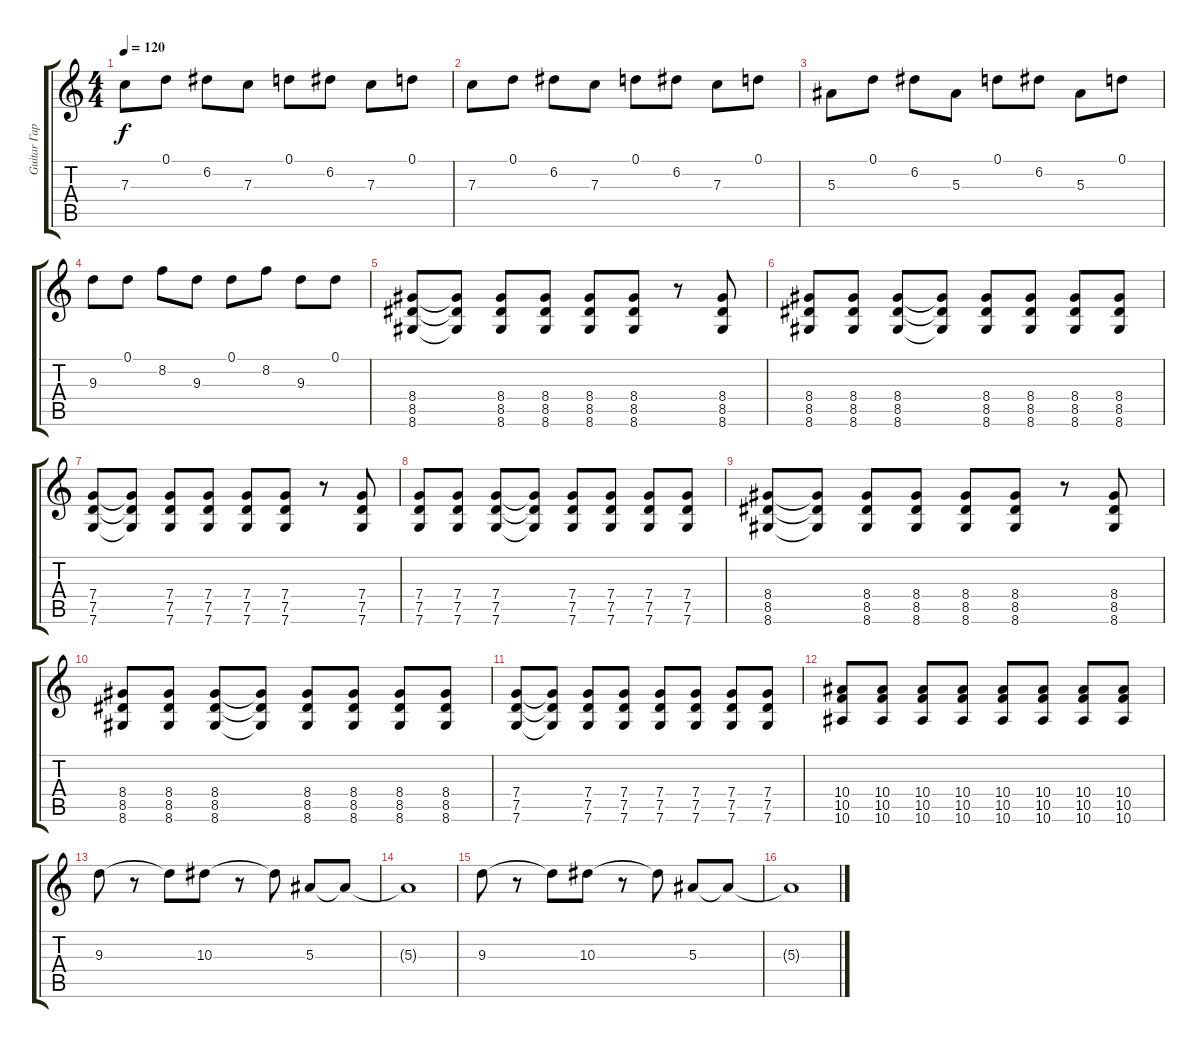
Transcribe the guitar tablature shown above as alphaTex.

\track ("Guitar Гарик" "Guitar Гар") {instrument electricguitarclean}
\staff {score tabs}
\tuning (D4 A3 F3 C3 G2 C2) {hide}
\ts (4 4)
\tempo 120
\clef g2
\ks c
7.3.8{dy f} 0.1.8 6.2.8 7.3.8 0.1.8 6.2.8 7.3.8 0.1.8 |
7.3.8 0.1.8 6.2.8 7.3.8 0.1.8 6.2.8 7.3.8 0.1.8 |
5.3.8 0.1.8 6.2.8 5.3.8 0.1.8 6.2.8 5.3.8 0.1.8 |
9.3.8 0.1.8 8.2.8 9.3.8 0.1.8 8.2.8 9.3.8 0.1.8 |
(8.4 8.5 8.6).8{volume 10 instrument distortionguitar} (8.4{t} 8.5{t} 8.6{t}).8 (8.4 8.5 8.6).8 (8.4 8.5 8.6).8 (8.4 8.5 8.6).8 (8.4 8.5 8.6).8 r.8 (8.4 8.5 8.6).8 |
(8.4 8.5 8.6).8 (8.4 8.5 8.6).8 (8.4 8.5 8.6).8 (8.4{t} 8.5{t} 8.6{t}).8 (8.4 8.5 8.6).8 (8.4 8.5 8.6).8 (8.4 8.5 8.6).8 (8.4 8.5 8.6).8 |
(7.4 7.5 7.6).8 (7.4{t} 7.5{t} 7.6{t}).8 (7.4 7.5 7.6).8 (7.4 7.5 7.6).8 (7.4 7.5 7.6).8 (7.4 7.5 7.6).8 r.8 (7.4 7.5 7.6).8 |
(7.4 7.5 7.6).8 (7.4 7.5 7.6).8 (7.4 7.5 7.6).8 (7.4{t} 7.5{t} 7.6{t}).8 (7.4 7.5 7.6).8 (7.4 7.5 7.6).8 (7.4 7.5 7.6).8 (7.4 7.5 7.6).8 |
(8.4 8.5 8.6).8 (8.4{t} 8.5{t} 8.6{t}).8 (8.4 8.5 8.6).8 (8.4 8.5 8.6).8 (8.4 8.5 8.6).8 (8.4 8.5 8.6).8 r.8 (8.4 8.5 8.6).8 |
(8.4 8.5 8.6).8 (8.4 8.5 8.6).8 (8.4 8.5 8.6).8 (8.4{t} 8.5{t} 8.6{t}).8 (8.4 8.5 8.6).8 (8.4 8.5 8.6).8 (8.4 8.5 8.6).8 (8.4 8.5 8.6).8 |
(7.4 7.5 7.6).8 (7.4{t} 7.5{t} 7.6{t}).8 (7.4 7.5 7.6).8 (7.4 7.5 7.6).8 (7.4 7.5 7.6).8 (7.4 7.5 7.6).8 (7.4 7.5 7.6).8 (7.4 7.5 7.6).8 |
(10.4 10.5 10.6).8 (10.4 10.5 10.6).8 (10.4 10.5 10.6).8 (10.4 10.5 10.6).8 (10.4 10.5 10.6).8 (10.4 10.5 10.6).8 (10.4 10.5 10.6).8 (10.4 10.5 10.6).8 |
9.3.8{instrument electricguitarclean} r.8 9.3{t}.8 10.3.8 r.8 10.3{t}.8 5.3.8 5.3{t}.8 |
5.3{t}.1 |
9.3.8 r.8 9.3{t}.8 10.3.8 r.8 10.3{t}.8 5.3.8 5.3{t}.8 |
5.3{t}.1
